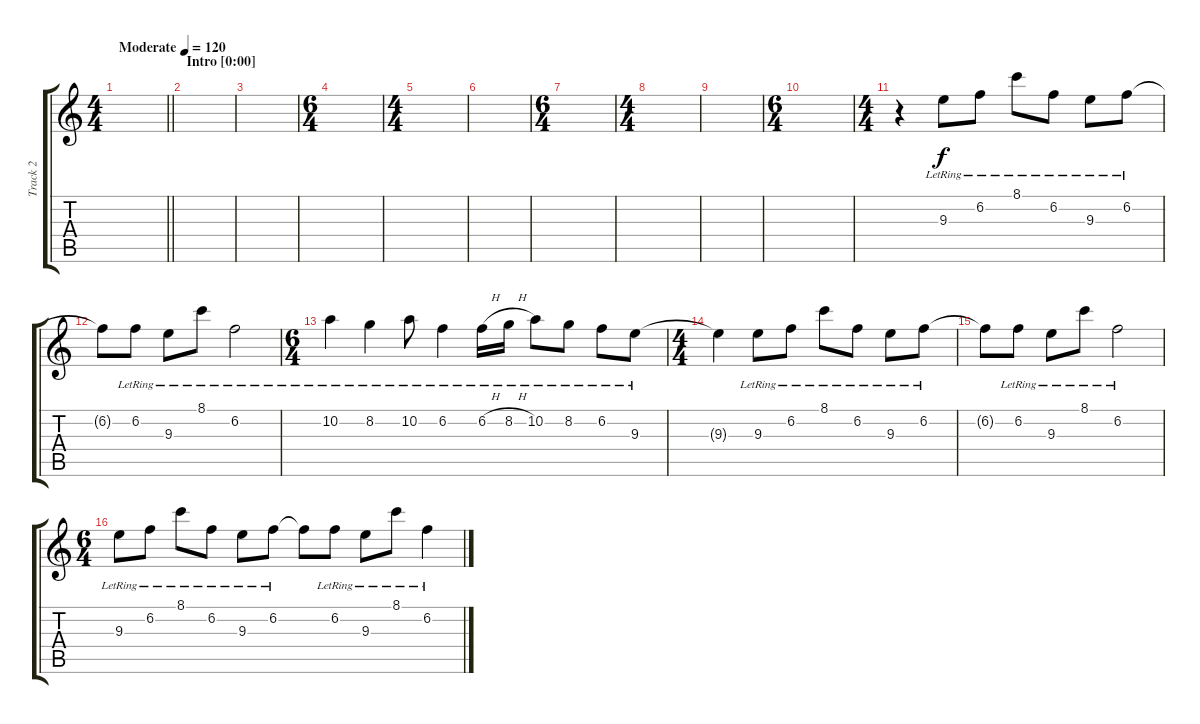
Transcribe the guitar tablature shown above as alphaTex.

\track ("Track 2" "Track 2") {instrument electricguitarjazz}
\staff {score tabs}
\tuning (E4 B3 G3 D3 A2 E2) {hide}
\ts (4 4)
\tempo (120 "Moderate")
\clef g2
\barLineRight lightlight
\ks c
|
\section ("" "Intro [0:00]")
|
|
\ts (6 4)
|
\ts (4 4)
|
|
\ts (6 4)
|
\ts (4 4)
|
|
\ts (6 4)
|
\ts (4 4)
r.4 9.3{lr}.8 6.2{lr}.8 8.1{lr}.8 6.2{lr}.8 9.3{lr}.8 6.2{lr}.8 |
6.2{t}.8 6.2{lr}.8 9.3{lr}.8 8.1{lr}.8 6.2{lr}.2 |
\ts (6 4)
10.2{lr}.4 8.2{lr}.4 10.2{lr}.8 6.2{lr}.4 6.2{h lr}.16 8.2{h lr}.16 10.2{lr}.8 8.2{lr}.8 6.2{lr}.8 9.3{lr}.8 |
\ts (4 4)
9.3{t}.4 9.3{lr}.8 6.2{lr}.8 8.1{lr}.8 6.2{lr}.8 9.3{lr}.8 6.2{lr}.8 |
6.2{t}.8 6.2{lr}.8 9.3{lr}.8 8.1{lr}.8 6.2{lr}.2 |
\ts (6 4)
9.3{lr}.8 6.2{lr}.8 8.1{lr}.8 6.2{lr}.8 9.3{lr}.8 6.2{lr}.8 6.2{t}.8 6.2{lr}.8 9.3{lr}.8 8.1{lr}.8 6.2{lr}.4
